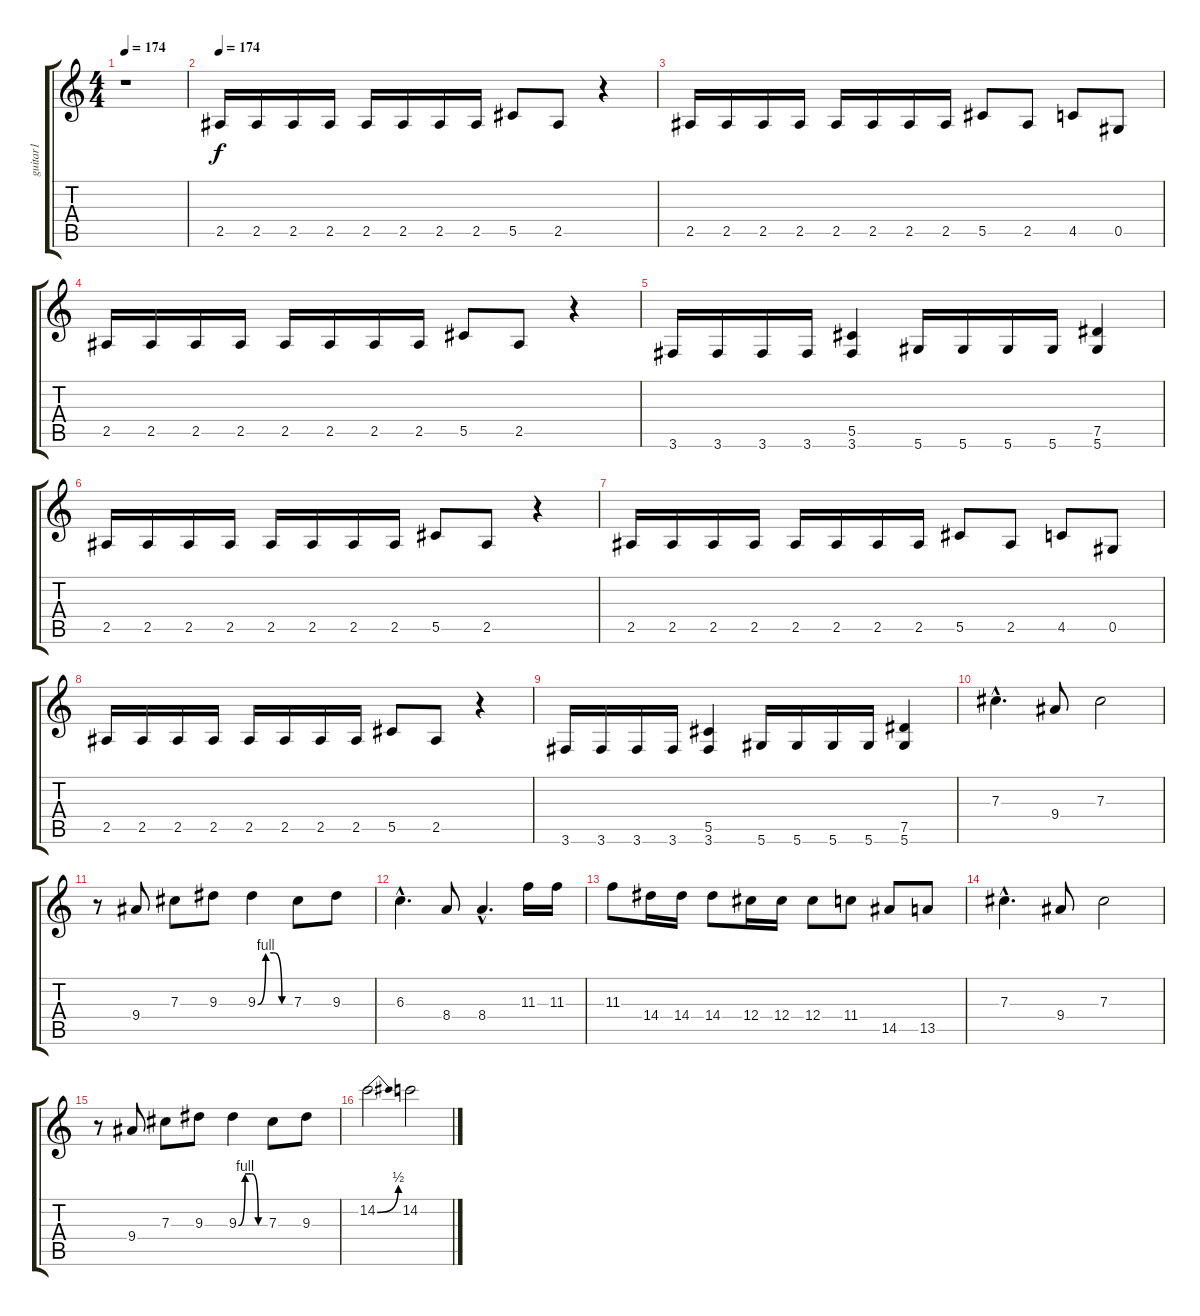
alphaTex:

\track ("guitar1" "guitar1") {instrument overdrivenguitar}
\staff {score tabs}
\tuning (Eb4 Bb3 Gb3 Db3 Ab2 Eb2) {hide}
\ts (4 4)
\tempo 174
\tempo 150
\tempo 174
\clef g2
\ks c
r.1{dy f instrument overdrivenguitar} |
\tempo 174
2.5.16 2.5.16 2.5.16 2.5.16 2.5.16 2.5.16 2.5.16 2.5.16 5.5.8 2.5.8 r.4 |
2.5.16 2.5.16 2.5.16 2.5.16 2.5.16 2.5.16 2.5.16 2.5.16 5.5.8 2.5.8 4.5.8 0.5.8 |
2.5.16 2.5.16 2.5.16 2.5.16 2.5.16 2.5.16 2.5.16 2.5.16 5.5.8 2.5.8 r.4 |
3.6.16 3.6.16 3.6.16 3.6.16 (5.5 3.6).4 5.6.16 5.6.16 5.6.16 5.6.16 (7.5 5.6).4 |
2.5.16 2.5.16 2.5.16 2.5.16 2.5.16 2.5.16 2.5.16 2.5.16 5.5.8 2.5.8 r.4 |
2.5.16 2.5.16 2.5.16 2.5.16 2.5.16 2.5.16 2.5.16 2.5.16 5.5.8 2.5.8 4.5.8 0.5.8 |
2.5.16 2.5.16 2.5.16 2.5.16 2.5.16 2.5.16 2.5.16 2.5.16 5.5.8 2.5.8 r.4 |
3.6.16 3.6.16 3.6.16 3.6.16 (5.5 3.6).4 5.6.16 5.6.16 5.6.16 5.6.16 (7.5 5.6).4 |
7.3{hac}.4{d} 9.4.8 7.3.2 |
r.8 9.4.8 7.3.8 9.3.8 9.3{be (custom 0 0 15 4 30 4 45 0 60 0)}.4 7.3.8 9.3.8 |
6.3{hac}.4{d} 8.4.8 8.4{hac}.4{d} 11.3.16 11.3.16 |
11.3.8 14.4.16 14.4.16 14.4.8 12.4.16 12.4.16 12.4.8 11.4.8 14.5.8 13.5.8 |
7.3{hac}.4{d} 9.4.8 7.3.2 |
r.8 9.4.8 7.3.8 9.3.8 9.3{be (custom 0 0 15 4 30 4 45 0 60 0)}.4 7.3.8 9.3.8 |
14.2{be (bend 0 0 60 2)}.2 14.2.2
